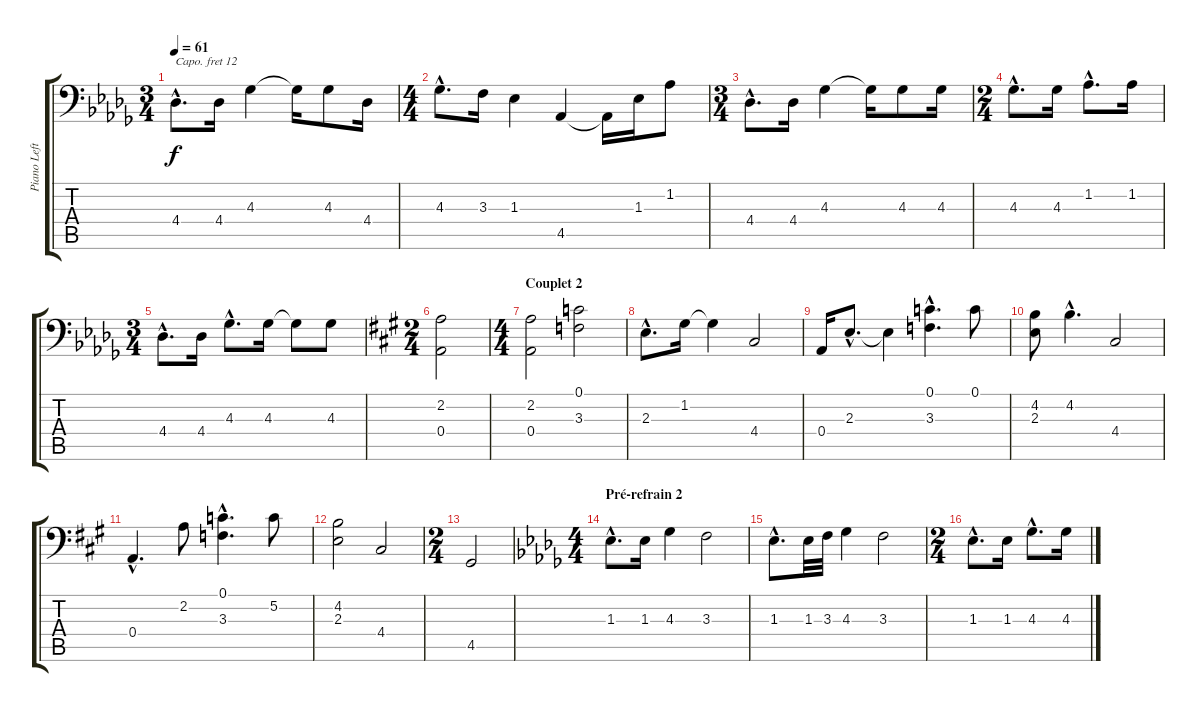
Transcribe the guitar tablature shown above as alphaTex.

\track ("Piano Left Hand" "Piano Left") {instrument acousticgrandpiano}
\staff {score tabs}
\capo 12
\tuning (C3 G2 D2 A1 E1 B0) {hide}
\ts (3 4)
\tempo 61
\clef f4
\ks db
4.4{hac}.8{d dy f} 4.4.16 4.3.4 4.3{t}.16 4.3.8 4.4.16 |
\ts (4 4)
4.3{hac}.8{d} 3.3.16 1.3.4 4.5.4 4.5{t}.16 1.3.16 1.2.8 |
\ts (3 4)
4.4{hac}.8{d} 4.4.16 4.3.4 4.3{t}.16 4.3.8 4.3.16 |
\ts (2 4)
4.3{hac}.8{d} 4.3.16 1.2{hac}.8{d} 1.2.16 |
\ts (3 4)
4.4{hac}.8{d} 4.4.16 4.3{hac}.8{d} 4.3.16 4.3{t}.8 4.3.8 |
\ts (2 4)
\ks a
(2.2 0.4).2 |
\ts (4 4)
\section ("" "Couplet 2")
(2.2 0.4).2 (0.1 3.3).2 |
2.3{hac}.8{d} 1.2.16 1.2{t}.4 4.4.2 |
0.4.16 2.3{hac}.8{d} 2.3{t}.4 (0.1{hac} 3.3).4{d} 0.1.8 |
(4.2 2.3).8 4.2{hac}.4{d} 4.4.2 |
0.4{hac}.4{d} 2.2.8 (0.1{hac} 3.3).4{d} 5.2.8 |
(4.2 2.3).2 4.4.2 |
\ts (2 4)
4.5.2 |
\ts (4 4)
\section ("" "Pré-refrain 2")
\ks db
1.3{hac}.8{d} 1.3.16 4.3.4 3.3.2 |
1.3{hac}.8{d} 1.3.32 3.3.32 4.3.4 3.3.2 |
\ts (2 4)
1.3{hac}.8{d} 1.3.16 4.3{hac}.8{d} 4.3.16
